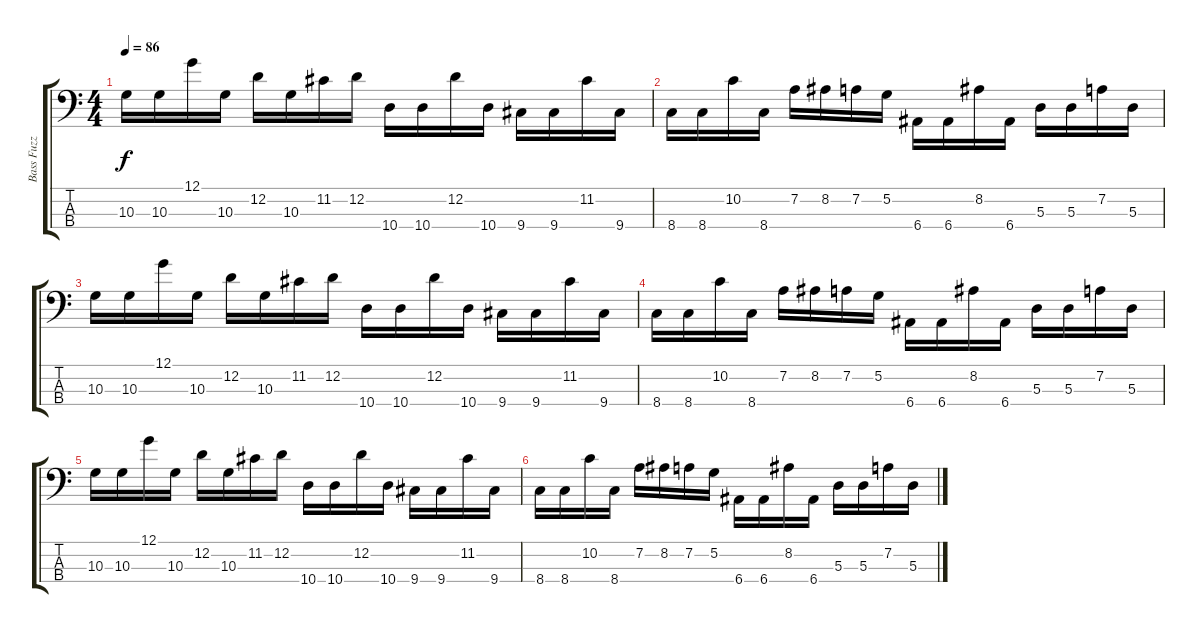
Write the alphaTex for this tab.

\track ("Bass Fuzz 1" "Bass Fuzz ") {instrument overdrivenguitar}
\staff {score tabs}
\tuning (G2 D2 A1 E1) {hide}
\ts (4 4)
\tempo 86
\clef f4
\ks c
10.3.16{dy f} 10.3.16 12.1.16 10.3.16 12.2.16 10.3.16 11.2.16 12.2.16 10.4.16 10.4.16 12.2.16 10.4.16 9.4.16 9.4.16 11.2.16 9.4.16 |
8.4.16 8.4.16 10.2.16 8.4.16 7.2.16 8.2.16 7.2.16 5.2.16 6.4.16 6.4.16 8.2.16 6.4.16 5.3.16 5.3.16 7.2.16 5.3.16 |
10.3.16 10.3.16 12.1.16 10.3.16 12.2.16 10.3.16 11.2.16 12.2.16 10.4.16 10.4.16 12.2.16 10.4.16 9.4.16 9.4.16 11.2.16 9.4.16 |
8.4.16 8.4.16 10.2.16 8.4.16 7.2.16 8.2.16 7.2.16 5.2.16 6.4.16 6.4.16 8.2.16 6.4.16 5.3.16 5.3.16 7.2.16 5.3.16 |
10.3.16 10.3.16 12.1.16 10.3.16 12.2.16 10.3.16 11.2.16 12.2.16 10.4.16 10.4.16 12.2.16 10.4.16 9.4.16 9.4.16 11.2.16 9.4.16 |
8.4.16 8.4.16 10.2.16 8.4.16 7.2.16 8.2.16 7.2.16 5.2.16 6.4.16 6.4.16 8.2.16 6.4.16 5.3.16 5.3.16 7.2.16 5.3.16
